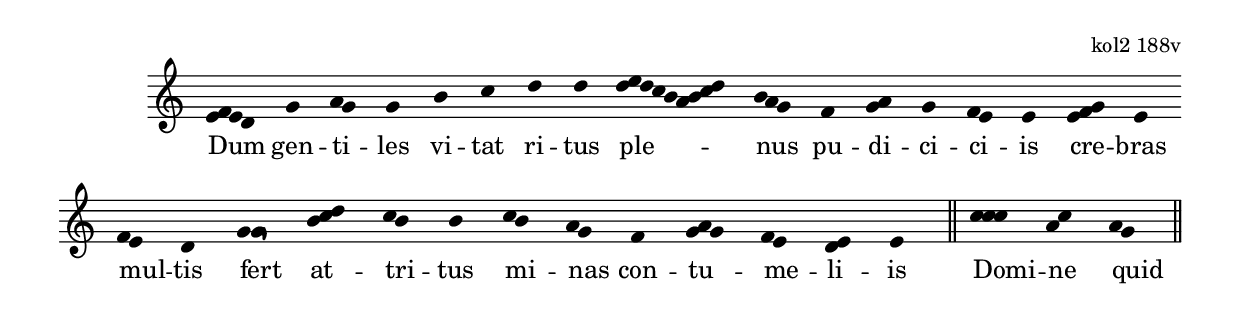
\version "2.19.32"

\include "../lib/synopsis.ily"

\score {
  \transpose c c' {
    \plainchant
    \melisma { e f e d } \bar "" g \melisma { a g } g \bar "" b c' \bar "" d' d' \bar "" \melisma { d' e' d' c' b a b c' d' } \melisma { b a g } \bar "" f \melisma { g a } g \melisma { f e } e \bar "" \melisma { e f g } e \bar "" \melisma { f e } \bar "" d \bar "" \melisma { g \strophicus g } \bar "" \melisma { b c' d' } \melisma { c' b } b \bar "" \melisma { c' b } \melisma { a g } \bar "" f \melisma { g a g } \melisma { f e } \melisma { d e } e \bar "||" \melisma { c' c' c' } \melisma { a c' } \bar "" \melisma { a g } \bar "||"
  }
  \addlyrics {
    Dum gen -- ti -- les vi -- tat ri -- tus ple -- nus pu -- di -- ci -- ci -- is cre -- bras mul --  tis fert at -- tri -- tus mi -- nas con -- tu -- me -- li -- is Domi -- ne quid
  }
  \header {
    fontes = "kol2 188v"
  }
}
